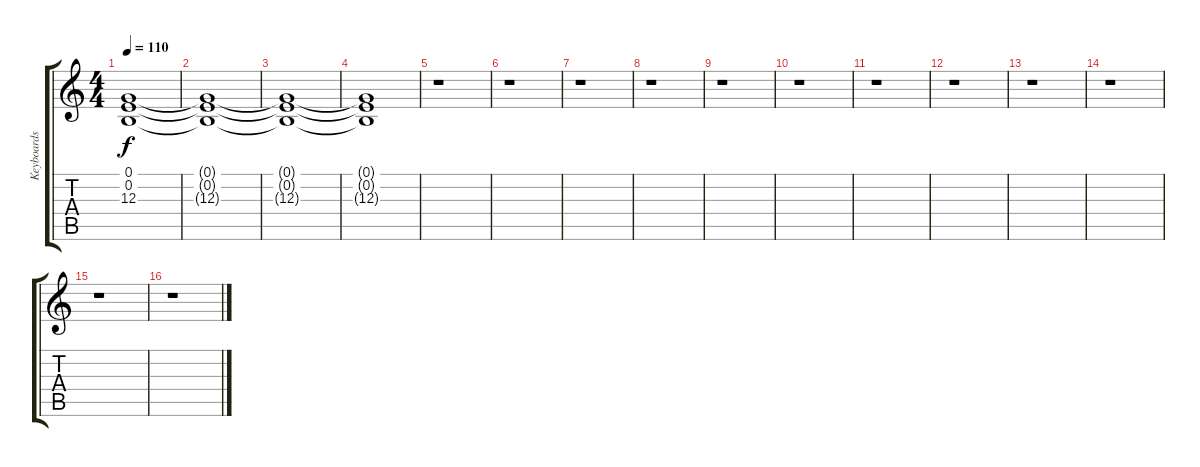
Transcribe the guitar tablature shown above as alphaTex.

\track ("Keyboards" "Keyboards") {instrument synthvoice}
\staff {score tabs}
\tuning (E4 B3 G3 D3 A2 E2) {hide}
\ts (4 4)
\tempo 110
\clef g2
\ks c
(0.1{t} 0.2{t} 12.3{t}).1{dy f} |
(0.1{t} 0.2{t} 12.3{t}).1 |
(0.1{t} 0.2{t} 12.3{t}).1 |
(0.1{t} 0.2{t} 12.3{t}).1 |
r.1 |
r.1 |
r.1 |
r.1 |
r.1 |
r.1 |
r.1 |
r.1 |
r.1 |
r.1 |
r.1 |
r.1
